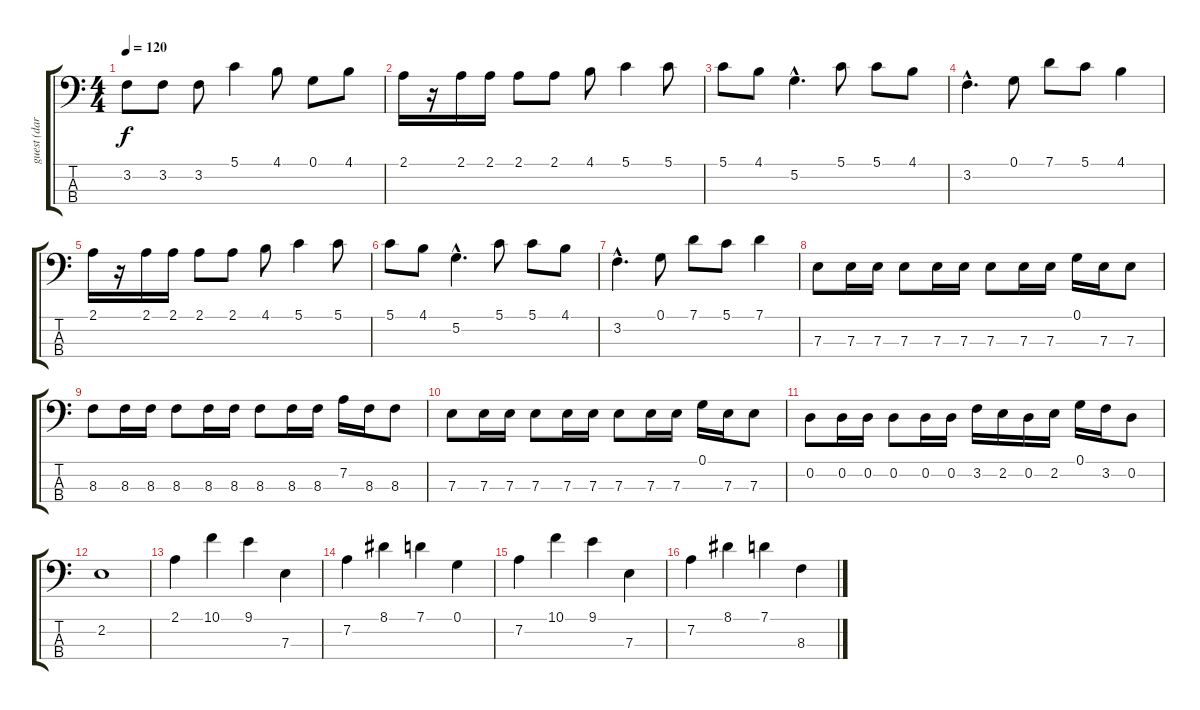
\track ("guest (darin) bass" "guest (dar") {instrument electricbassfinger}
\staff {score tabs}
\tuning (G2 D2 A1 E1) {hide}
\ts (4 4)
\tempo 120
\clef f4
\ks c
3.2.8{dy f} 3.2.8 3.2.8 5.1.4 4.1.8 0.1.8 4.1.8 |
2.1.16 r.16 2.1.16 2.1.16 2.1.8 2.1.8 4.1.8 5.1.4 5.1.8 |
5.1.8 4.1.8 5.2{hac}.4{d} 5.1.8 5.1.8 4.1.8 |
3.2{hac}.4{d} 0.1.8 7.1.8 5.1.8 4.1.4 |
2.1.16 r.16 2.1.16 2.1.16 2.1.8 2.1.8 4.1.8 5.1.4 5.1.8 |
5.1.8 4.1.8 5.2{hac}.4{d} 5.1.8 5.1.8 4.1.8 |
3.2{hac}.4{d} 0.1.8 7.1.8 5.1.8 7.1.4 |
7.3.8 7.3.16 7.3.16 7.3.8 7.3.16 7.3.16 7.3.8 7.3.16 7.3.16 0.1.16 7.3.16 7.3.8 |
8.3.8 8.3.16 8.3.16 8.3.8 8.3.16 8.3.16 8.3.8 8.3.16 8.3.16 7.2.16 8.3.16 8.3.8 |
7.3.8 7.3.16 7.3.16 7.3.8 7.3.16 7.3.16 7.3.8 7.3.16 7.3.16 0.1.16 7.3.16 7.3.8 |
0.2.8 0.2.16 0.2.16 0.2.8 0.2.16 0.2.16 3.2.16 2.2.16 0.2.16 2.2.16 0.1.16 3.2.16 0.2.8 |
2.2.1 |
2.1.4 10.1.4 9.1.4 7.3.4 |
7.2.4 8.1.4 7.1.4 0.1.4 |
7.2.4 10.1.4 9.1.4 7.3.4 |
7.2.4 8.1.4 7.1.4 8.3.4
